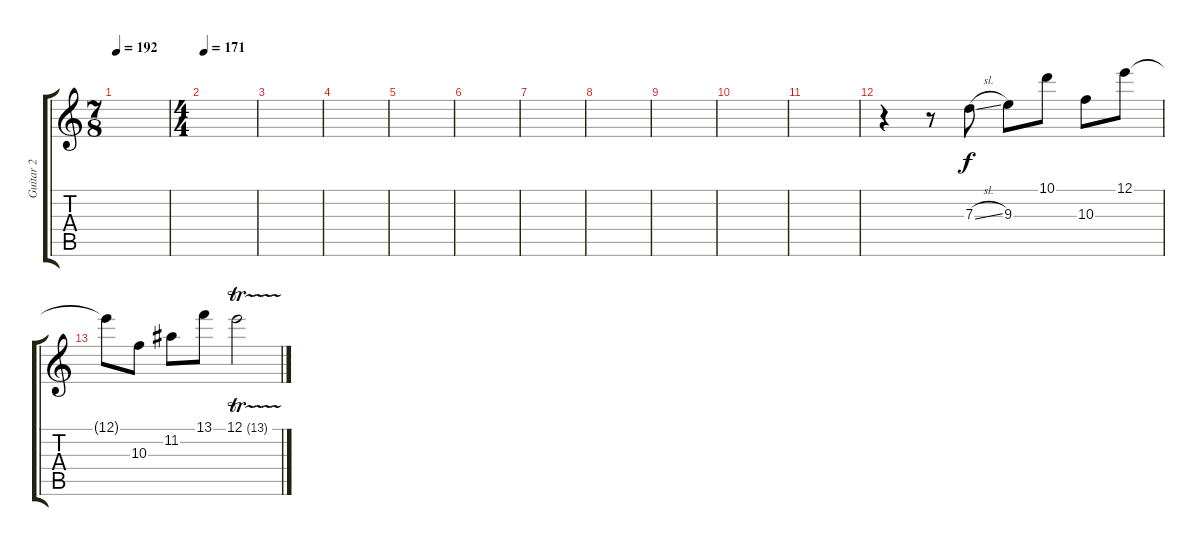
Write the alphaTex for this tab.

\track ("Guitar 2" "Guitar 2") {instrument distortionguitar}
\staff {score tabs}
\tuning (E4 B3 G3 D3 A2 D2) {hide}
\ts (7 8)
\tempo 192
\clef g2
\ks c
|
\ts (4 4)
\tempo 171
|
|
|
|
|
|
|
|
|
|
r.4 r.8 7.3{sl}.8 9.3.8 10.1.8 10.3.8 12.1.8 |
12.1{t}.8 10.3.8 11.2.8 13.1.8 12.1{tr (13 16)}.2
